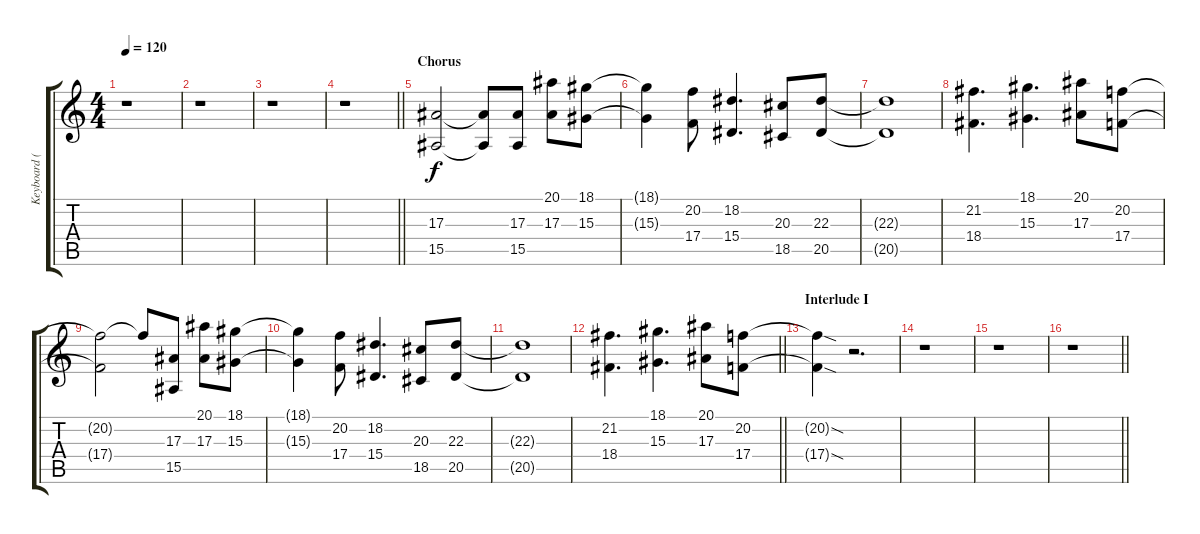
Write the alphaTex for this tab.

\track ("Keyboard (Lead)" "Keyboard (") {instrument lead1square}
\staff {score tabs}
\tuning (D4 A3 F3 C3 G2 C2) {hide}
\ts (4 4)
\tempo 120
\clef g2
\ks c
r.1{dy f} |
r.1 |
r.1 |
\barLineRight lightlight
r.1 |
\section ("" "Chorus")
(17.3 15.5).2{volume 15 balance 8 instrument lead1square} (17.3{t} 15.5{t}).8 (17.3 15.5).8 (20.1 17.3).8 (18.1 15.3).8 |
(18.1{t} 15.3{t}).4 (20.2 17.4).8 (18.2 15.4).4{d} (20.3 18.5).8 (22.3 20.5).8 |
(22.3{t} 20.5{t}).1 |
(21.2 18.4).4{d} (18.1 15.3).4{d} (20.1 17.3).8 (20.2 17.4).8 |
(20.2{t} 17.4{t}).2 20.2{t}.8 (17.3 15.5).8 (20.1 17.3).8 (18.1 15.3).8 |
(18.1{t} 15.3{t}).4 (20.2 17.4).8 (18.2 15.4).4{d} (20.3 18.5).8 (22.3 20.5).8 |
(22.3{t} 20.5{t}).1 |
\barLineRight lightlight
(21.2 18.4).4{d} (18.1 15.3).4{d} (20.1 17.3).8 (20.2 17.4).8 |
\section ("" "Interlude I")
(20.2{sod t} 17.4{sod t}).4 r.2{d} |
r.1 |
r.1 |
\barLineRight lightlight
r.1
